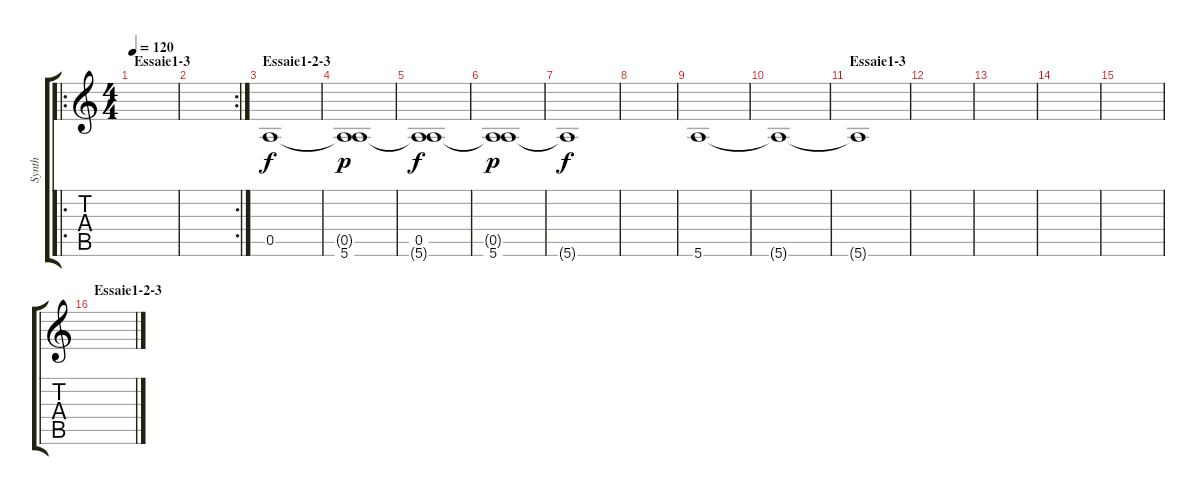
\track ("Synth" "Synth") {instrument synthbass1}
\staff {score tabs}
\tuning (E4 B3 G3 D3 A2 E2) {hide}
\ro
\ts (4 4)
\section ("" "Essaie1-3")
\tempo 120
\clef g2
\ks c
|
\rc 2
|
\section ("" "Essaie1-2-3")
0.5.1{volume 8 balance 0 instrument seashore} |
(0.5{t} 5.6).1{dy p balance 16} |
(0.5 5.6{t}).1{dy f balance 0} |
(0.5{t} 5.6).1{dy p balance 16} |
5.6{t}.1{dy f} |
|
5.6.1{balance 16 instrument seashore} |
5.6{t}.1 |
\section ("" "Essaie1-3")
5.6{t}.1 |
|
|
|
|
\section ("" "Essaie1-2-3")
